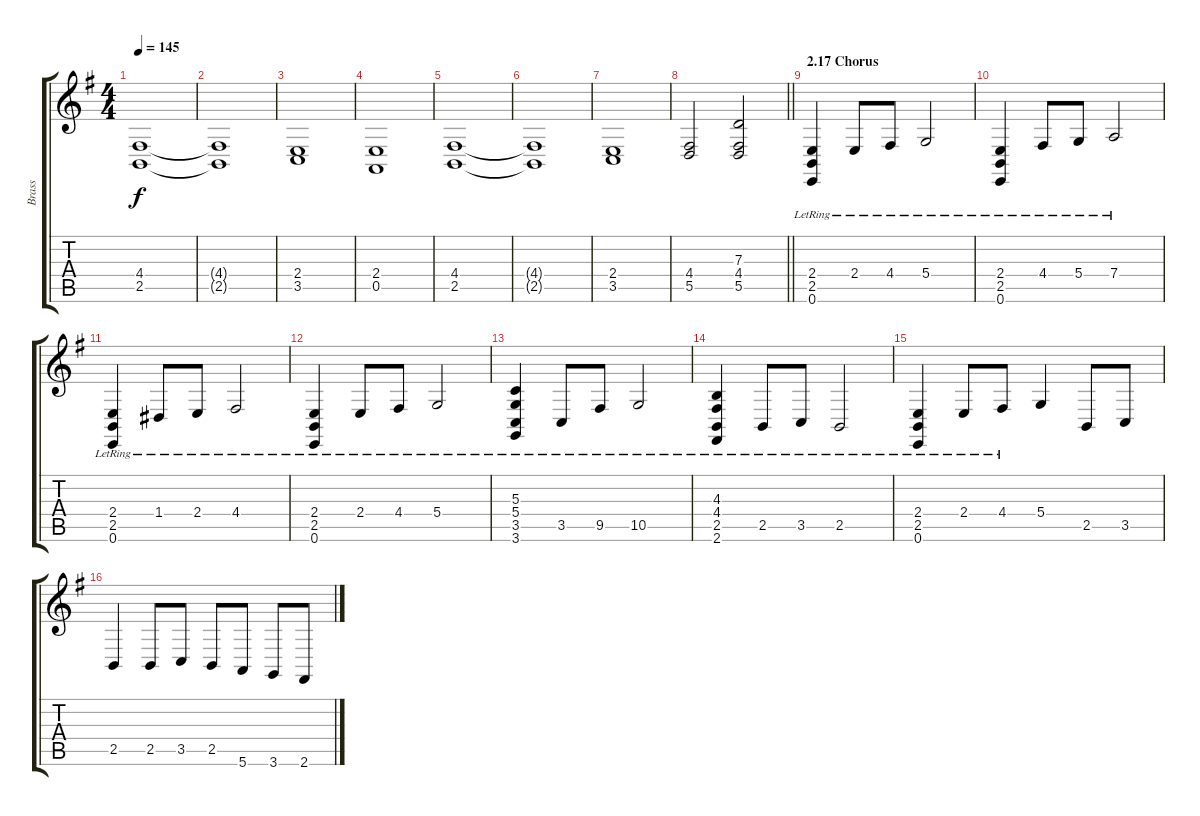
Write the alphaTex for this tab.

\track ("Brass" "Brass") {instrument tuba}
\staff {score tabs}
\tuning (E4 B3 G3 D3 A2 E2) {hide}
\ts (4 4)
\tempo 145
\clef g2
\ks eminor
(4.4 2.5).1{dy f} |
(4.4{t} 2.5{t}).1 |
(2.4 3.5).1 |
(2.4 0.5).1 |
(4.4 2.5).1 |
(4.4{t} 2.5{t}).1 |
(2.4 3.5).1 |
\barLineRight lightlight
(4.4 5.5).2 (7.3 4.4 5.5).2 |
\section ("" "2.17 Chorus")
(2.4{lr} 2.5{lr} 0.6{lr}).4 2.4{lr}.8 4.4{lr}.8 5.4{lr}.2 |
(2.4{lr} 2.5{lr} 0.6{lr}).4 4.4{lr}.8 5.4{lr}.8 7.4{lr}.2 |
(2.4{lr} 2.5{lr} 0.6{lr}).4 1.4{lr}.8 2.4{lr}.8 4.4{lr}.2 |
(2.4{lr} 2.5{lr} 0.6{lr}).4 2.4{lr}.8 4.4{lr}.8 5.4{lr}.2 |
(5.3{lr} 5.4{lr} 3.5{lr} 3.6{lr}).4 3.5{lr}.8 9.5{lr}.8 10.5{lr}.2 |
(4.3{lr} 4.4{lr} 2.5{lr} 2.6{lr}).4 2.5{lr}.8 3.5{lr}.8 2.5{lr}.2 |
(2.4{lr} 2.5{lr} 0.6{lr}).4 2.4{lr}.8 4.4{lr}.8 5.4.4 2.5.8 3.5.8 |
2.5.4 2.5.8 3.5.8 2.5.8 5.6.8 3.6.8 2.6.8
